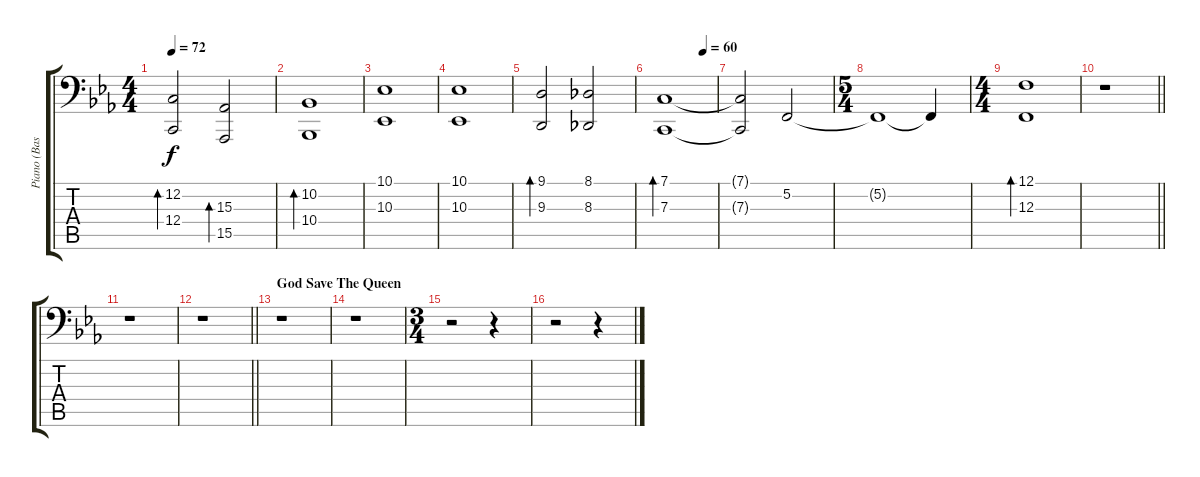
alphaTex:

\track ("Piano (Bass)" "Piano (Bas") {instrument honkytonkpiano}
\staff {score tabs}
\tuning (F2 C2 F1 C1 F0 C0) {hide}
\ts (4 4)
\tempo 72
\clef f4
\ks eb
(12.2 12.4).2{bd 120 dy f} (15.3 15.5).2{bd 120} |
(10.2 10.4).1{bd 120} |
(10.1 10.3).1 |
(10.1 10.3).1 |
(9.1 9.3).2{bd 120} (8.1 8.3).2 |
\tempo (60 0.75)
(7.1 7.3).1{bd 120} |
(7.1{t} 7.3{t}).2 5.2.2 |
\ts (5 4)
5.2{t}.1 5.2{t}.4 |
\ts (4 4)
(12.1 12.3).1{bd 120} |
\barLineRight lightlight
r.1 |
r.1 |
\barLineRight lightlight
r.1 |
\section ("" "God Save The Queen")
r.1 |
r.1 |
\ts (3 4)
r.2 r.4 |
r.2 r.4
